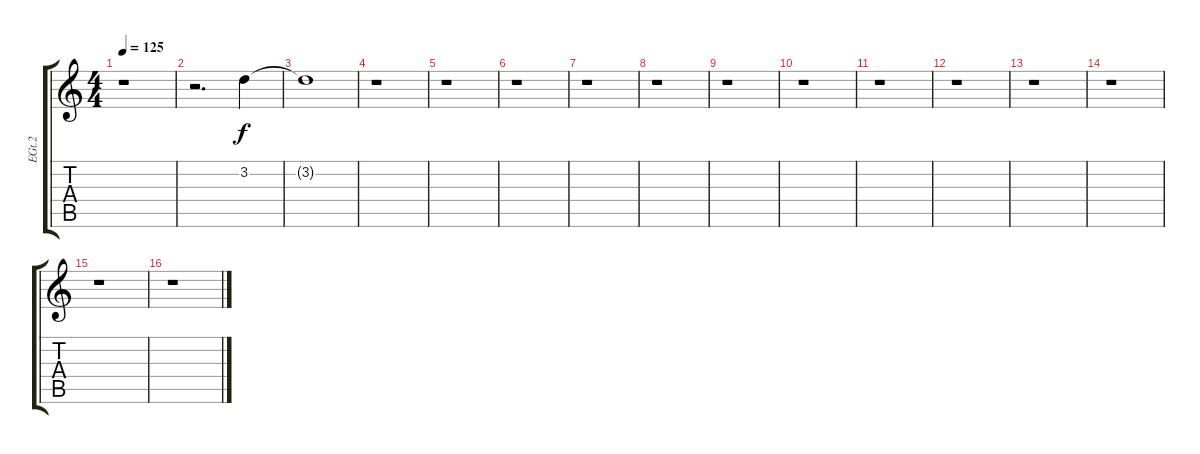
\track ("EGt.2" "EGt.2") {instrument distortionguitar}
\staff {score tabs}
\tuning (E4 B3 G3 D3 A2 E2) {hide}
\ts (4 4)
\tempo 125
\clef g2
\ks c
r.1{dy f instrument distortionguitar} |
r.2{d} 3.2.4 |
3.2{t}.1 |
r.1 |
r.1 |
r.1 |
r.1 |
r.1 |
r.1 |
r.1 |
r.1 |
r.1 |
r.1 |
r.1 |
r.1 |
r.1
